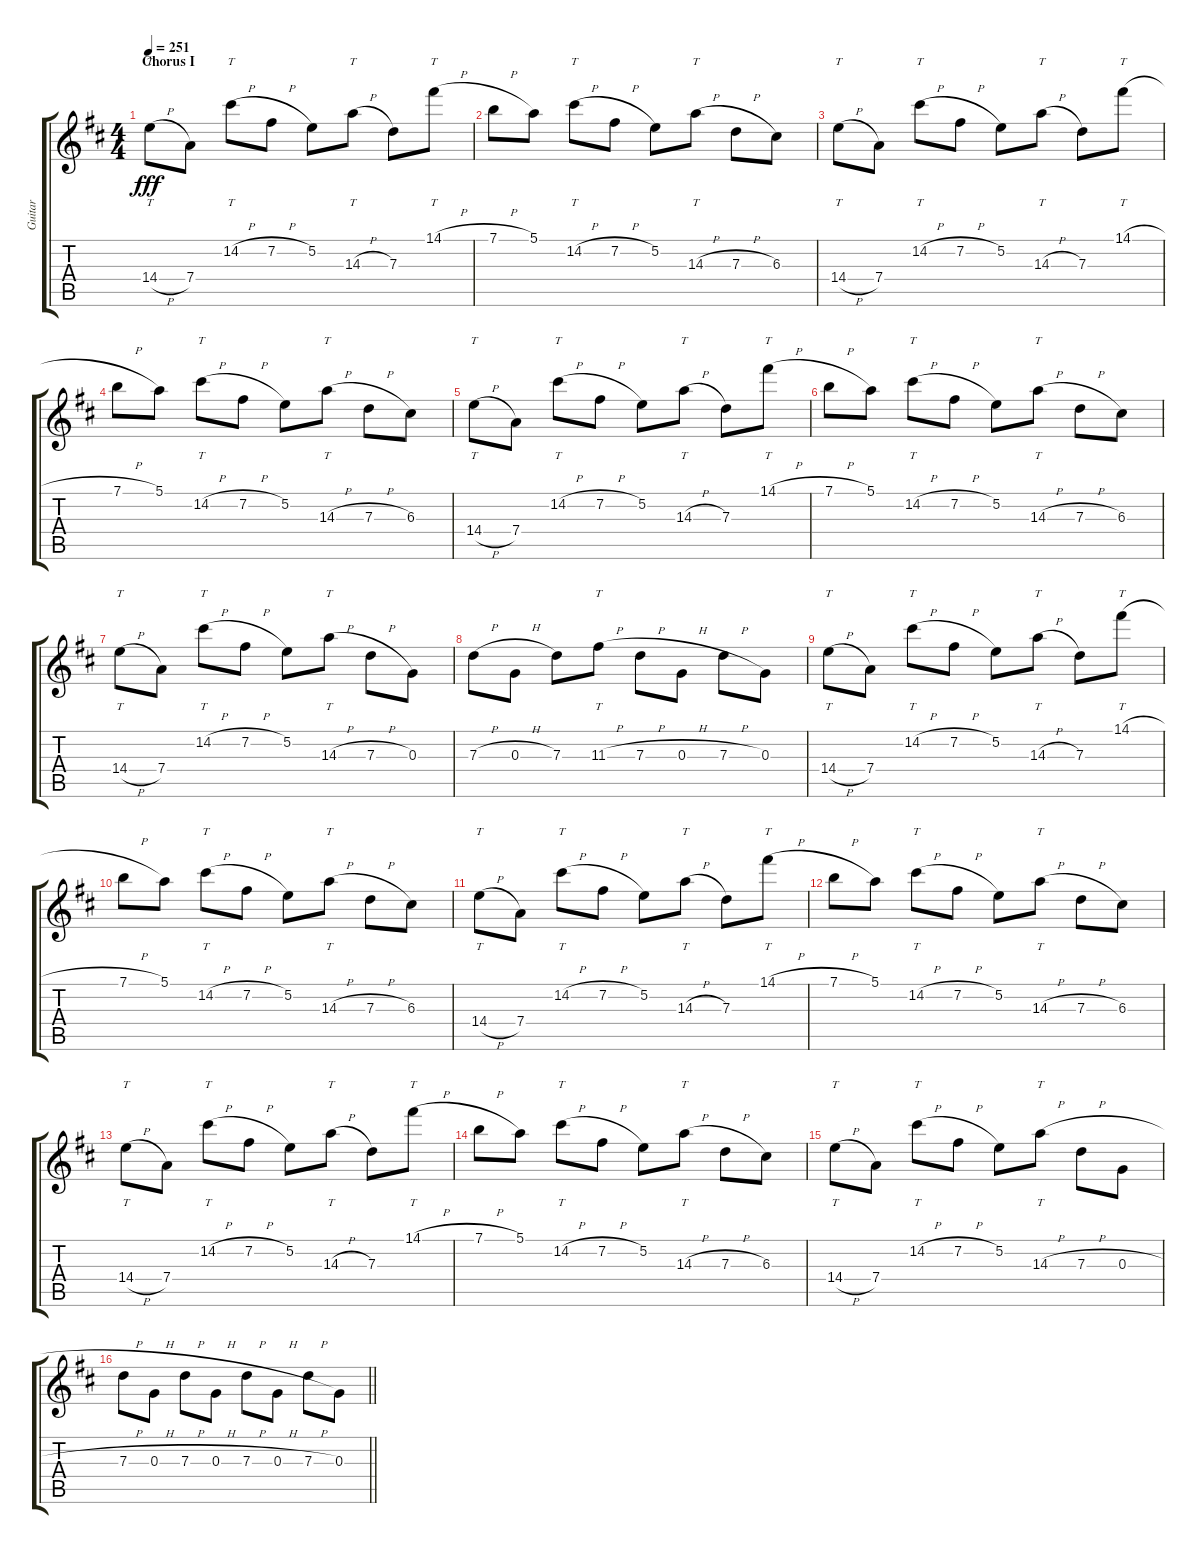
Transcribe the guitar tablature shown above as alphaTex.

\track ("Guitar" "Guitar") {instrument distortionguitar}
\staff {score tabs}
\tuning (E4 B3 G3 D3 A2 E2) {hide}
\ts (4 4)
\section ("" "Chorus I")
\tempo 251
\clef g2
\ks d
14.4{h}.8{tt dy fff} 7.4.8 14.2{h}.8{tt} 7.2{h}.8 5.2.8 14.3{h}.8{tt} 7.3.8 14.1{h}.8{tt} |
7.1{h}.8 5.1.8 14.2{h}.8{tt} 7.2{h}.8 5.2.8 14.3{h}.8{tt} 7.3{h}.8 6.3.8 |
14.4{h}.8{tt} 7.4.8 14.2{h}.8{tt} 7.2{h}.8 5.2.8 14.3{h}.8{tt} 7.3.8 14.1{h}.8{tt} |
7.1{h}.8 5.1.8 14.2{h}.8{tt} 7.2{h}.8 5.2.8 14.3{h}.8{tt} 7.3{h}.8 6.3.8 |
14.4{h}.8{tt} 7.4.8 14.2{h}.8{tt} 7.2{h}.8 5.2.8 14.3{h}.8{tt} 7.3.8 14.1{h}.8{tt} |
7.1{h}.8 5.1.8 14.2{h}.8{tt} 7.2{h}.8 5.2.8 14.3{h}.8{tt} 7.3{h}.8 6.3.8 |
14.4{h}.8{tt} 7.4.8 14.2{h}.8{tt} 7.2{h}.8 5.2.8 14.3{h}.8{tt} 7.3{h}.8 0.3.8 |
7.3{h}.8 0.3{h}.8 7.3.8 11.3{h}.8{tt} 7.3{h}.8 0.3{h}.8 7.3{h}.8 0.3.8 |
14.4{h}.8{tt} 7.4.8 14.2{h}.8{tt} 7.2{h}.8 5.2.8 14.3{h}.8{tt} 7.3.8 14.1{h}.8{tt} |
7.1{h}.8 5.1.8 14.2{h}.8{tt} 7.2{h}.8 5.2.8 14.3{h}.8{tt} 7.3{h}.8 6.3.8 |
14.4{h}.8{tt} 7.4.8 14.2{h}.8{tt} 7.2{h}.8 5.2.8 14.3{h}.8{tt} 7.3.8 14.1{h}.8{tt} |
7.1{h}.8 5.1.8 14.2{h}.8{tt} 7.2{h}.8 5.2.8 14.3{h}.8{tt} 7.3{h}.8 6.3.8 |
14.4{h}.8{tt} 7.4.8 14.2{h}.8{tt} 7.2{h}.8 5.2.8 14.3{h}.8{tt} 7.3.8 14.1{h}.8{tt} |
7.1{h}.8 5.1.8 14.2{h}.8{tt} 7.2{h}.8 5.2.8 14.3{h}.8{tt} 7.3{h}.8 6.3.8 |
14.4{h}.8{tt} 7.4.8 14.2{h}.8{tt} 7.2{h}.8 5.2.8 14.3{h}.8{tt} 7.3{h}.8 0.3{h}.8 |
\barLineRight lightlight
7.3{h}.8 0.3{h}.8 7.3{h}.8 0.3{h}.8 7.3{h}.8 0.3{h}.8 7.3{h}.8 0.3.8
